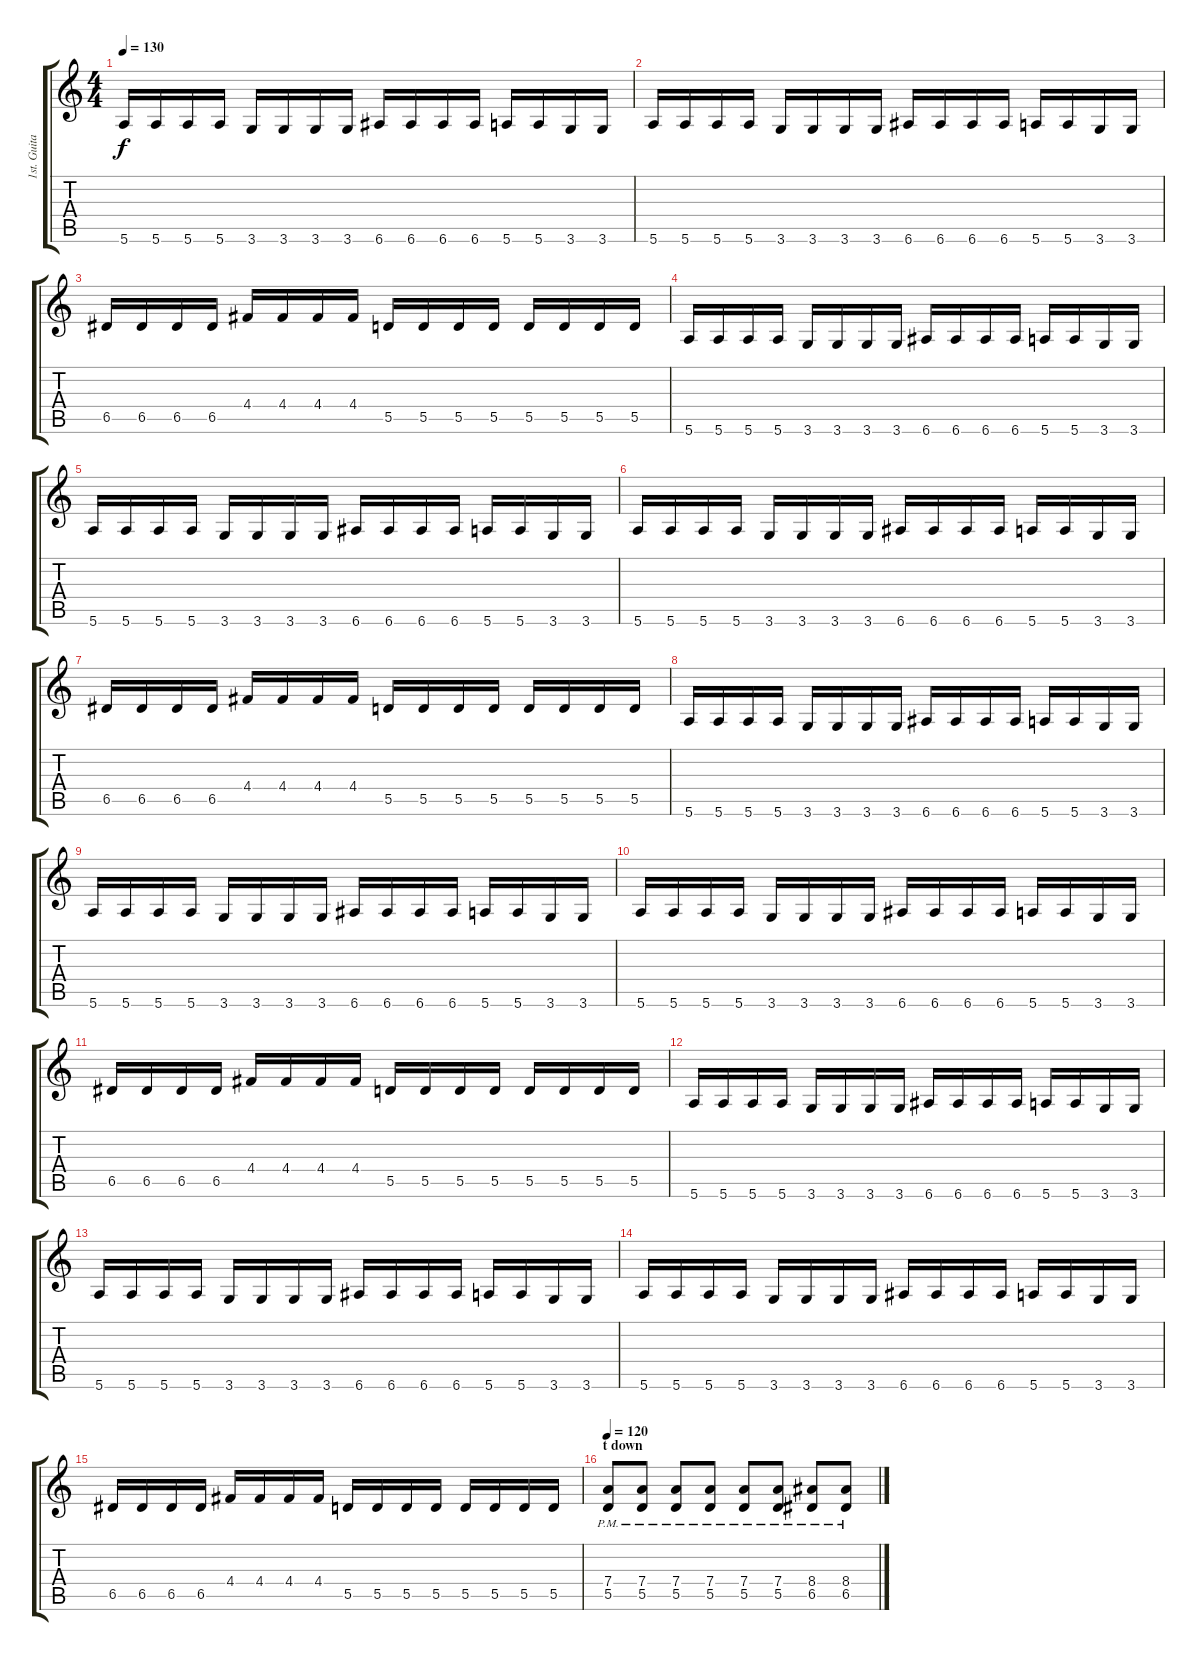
\track ("1st. Guitar R" "1st. Guita") {instrument overdrivenguitar}
\staff {score tabs}
\tuning (E4 B3 G3 D3 A2 E2) {hide}
\ts (4 4)
\tempo 130
\clef g2
\ks c
5.6.16{dy f} 5.6.16 5.6.16 5.6.16 3.6.16 3.6.16 3.6.16 3.6.16 6.6.16 6.6.16 6.6.16 6.6.16 5.6.16 5.6.16 3.6.16 3.6.16 |
5.6.16 5.6.16 5.6.16 5.6.16 3.6.16 3.6.16 3.6.16 3.6.16 6.6.16 6.6.16 6.6.16 6.6.16 5.6.16 5.6.16 3.6.16 3.6.16 |
6.5.16 6.5.16 6.5.16 6.5.16 4.4.16 4.4.16 4.4.16 4.4.16 5.5.16 5.5.16 5.5.16 5.5.16 5.5.16 5.5.16 5.5.16 5.5.16 |
5.6.16 5.6.16 5.6.16 5.6.16 3.6.16 3.6.16 3.6.16 3.6.16 6.6.16 6.6.16 6.6.16 6.6.16 5.6.16 5.6.16 3.6.16 3.6.16 |
5.6.16 5.6.16 5.6.16 5.6.16 3.6.16 3.6.16 3.6.16 3.6.16 6.6.16 6.6.16 6.6.16 6.6.16 5.6.16 5.6.16 3.6.16 3.6.16 |
5.6.16 5.6.16 5.6.16 5.6.16 3.6.16 3.6.16 3.6.16 3.6.16 6.6.16 6.6.16 6.6.16 6.6.16 5.6.16 5.6.16 3.6.16 3.6.16 |
6.5.16 6.5.16 6.5.16 6.5.16 4.4.16 4.4.16 4.4.16 4.4.16 5.5.16 5.5.16 5.5.16 5.5.16 5.5.16 5.5.16 5.5.16 5.5.16 |
5.6.16 5.6.16 5.6.16 5.6.16 3.6.16 3.6.16 3.6.16 3.6.16 6.6.16 6.6.16 6.6.16 6.6.16 5.6.16 5.6.16 3.6.16 3.6.16 |
5.6.16 5.6.16 5.6.16 5.6.16 3.6.16 3.6.16 3.6.16 3.6.16 6.6.16 6.6.16 6.6.16 6.6.16 5.6.16 5.6.16 3.6.16 3.6.16 |
5.6.16 5.6.16 5.6.16 5.6.16 3.6.16 3.6.16 3.6.16 3.6.16 6.6.16 6.6.16 6.6.16 6.6.16 5.6.16 5.6.16 3.6.16 3.6.16 |
6.5.16 6.5.16 6.5.16 6.5.16 4.4.16 4.4.16 4.4.16 4.4.16 5.5.16 5.5.16 5.5.16 5.5.16 5.5.16 5.5.16 5.5.16 5.5.16 |
5.6.16 5.6.16 5.6.16 5.6.16 3.6.16 3.6.16 3.6.16 3.6.16 6.6.16 6.6.16 6.6.16 6.6.16 5.6.16 5.6.16 3.6.16 3.6.16 |
5.6.16 5.6.16 5.6.16 5.6.16 3.6.16 3.6.16 3.6.16 3.6.16 6.6.16 6.6.16 6.6.16 6.6.16 5.6.16 5.6.16 3.6.16 3.6.16 |
5.6.16 5.6.16 5.6.16 5.6.16 3.6.16 3.6.16 3.6.16 3.6.16 6.6.16 6.6.16 6.6.16 6.6.16 5.6.16 5.6.16 3.6.16 3.6.16 |
6.5.16 6.5.16 6.5.16 6.5.16 4.4.16 4.4.16 4.4.16 4.4.16 5.5.16 5.5.16 5.5.16 5.5.16 5.5.16 5.5.16 5.5.16 5.5.16 |
\section ("" "t down")
\tempo 120
(7.4{pm} 5.5{pm}).8{balance 13} (7.4{pm} 5.5{pm}).8 (7.4{pm} 5.5{pm}).8 (7.4{pm} 5.5{pm}).8 (7.4{pm} 5.5{pm}).8 (7.4{pm} 5.5{pm}).8 (8.4{pm} 6.5{pm}).8 (8.4{pm} 6.5{pm}).8
